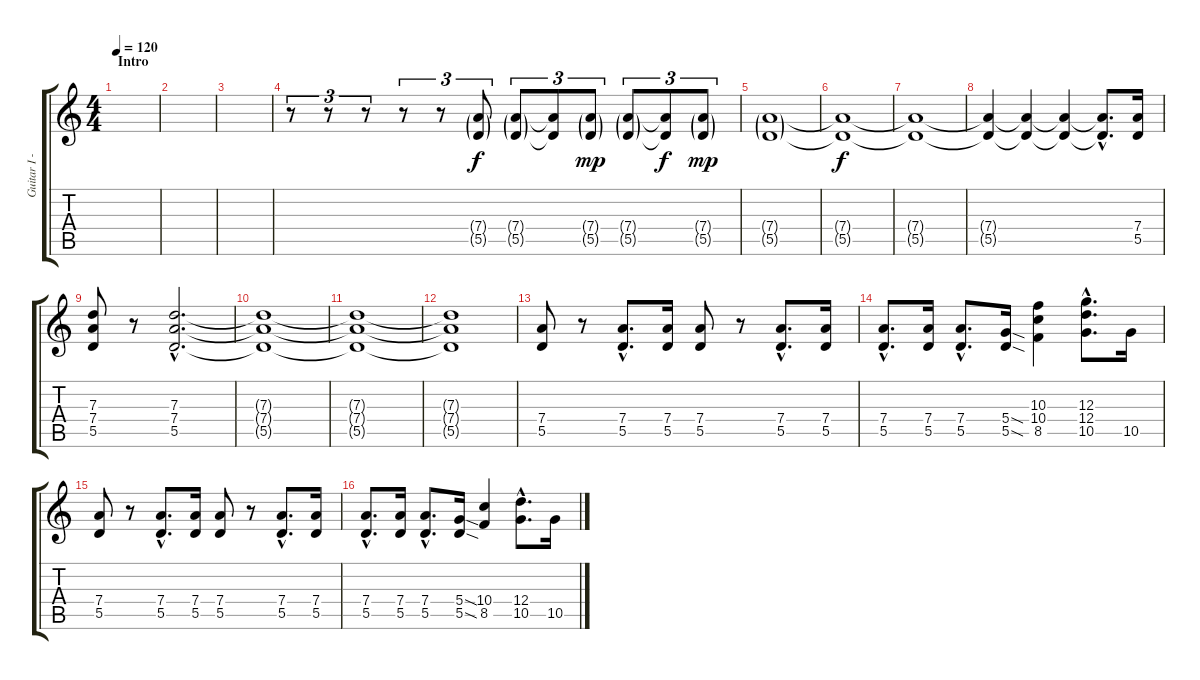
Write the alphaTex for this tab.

\track ("Guitar I - Rytm (Right)" "Guitar I -") {instrument distortionguitar}
\staff {score tabs}
\tuning (E4 B3 G3 D3 A2 E2) {hide}
\ts (4 4)
\section ("" "Intro")
\tempo 120
\clef g2
\ks c
|
|
|
r.8{tu (3 2)} r.8{tu (3 2)} r.8{tu (3 2)} r.8{tu (3 2)} r.8{tu (3 2)} (7.4{g} 5.5{g}).8{tu (3 2)} (7.4{g} 5.5{g}).8{tu (3 2)} (7.4{t} 5.5{t}).8{tu (3 2) dy f} (7.4{g} 5.5{g}).8{tu (3 2) dy mp} (7.4{g} 5.5{g}).8{tu (3 2)} (7.4{t} 5.5{t}).8{tu (3 2) dy f} (7.4{g} 5.5{g}).8{tu (3 2) dy mp} |
(7.4{g} 5.5{g}).1 |
(7.4{t} 5.5{t}).1{dy f volume 0} |
(7.4{t} 5.5{t}).1 |
(7.4{t} 5.5{t}).4 (7.4{t} 5.5{t}).4 (7.4{t} 5.5{t}).4 (7.4{hac t} 5.5{hac t}).8{d} (7.4 5.5).16{volume 12} |
(7.3 7.4 5.5).8 r.8 (7.3{hac} 7.4{hac} 5.5{hac}).2{d} |
(7.3{t} 7.4{t} 5.5{t}).1{volume 3} |
(7.3{t} 7.4{t} 5.5{t}).1 |
(7.3{t} 7.4{t} 5.5{t}).1 |
(7.4 5.5).8{volume 13} r.8 (7.4{hac} 5.5{hac}).8{d} (7.4 5.5).16 (7.4 5.5).8 r.8 (7.4{hac} 5.5{hac}).8{d} (7.4 5.5).16 |
(7.4{hac} 5.5{hac}).8{d} (7.4 5.5).16 (7.4{hac} 5.5{hac}).8{d} (5.4{sod} 5.5{sod}).16 (10.3 10.4 8.5).4 (12.3{hac} 12.4{hac} 10.5{hac}).8{d} 10.5.16 |
(7.4 5.5).8 r.8 (7.4{hac} 5.5{hac}).8{d} (7.4 5.5).16 (7.4 5.5).8 r.8 (7.4{hac} 5.5{hac}).8{d} (7.4 5.5).16 |
(7.4{hac} 5.5{hac}).8{d} (7.4 5.5).16 (7.4{hac} 5.5{hac}).8{d} (5.4{sod} 5.5{sod}).16 (10.4 8.5).4 (12.4{hac} 10.5{hac}).8{d} 10.5.16
